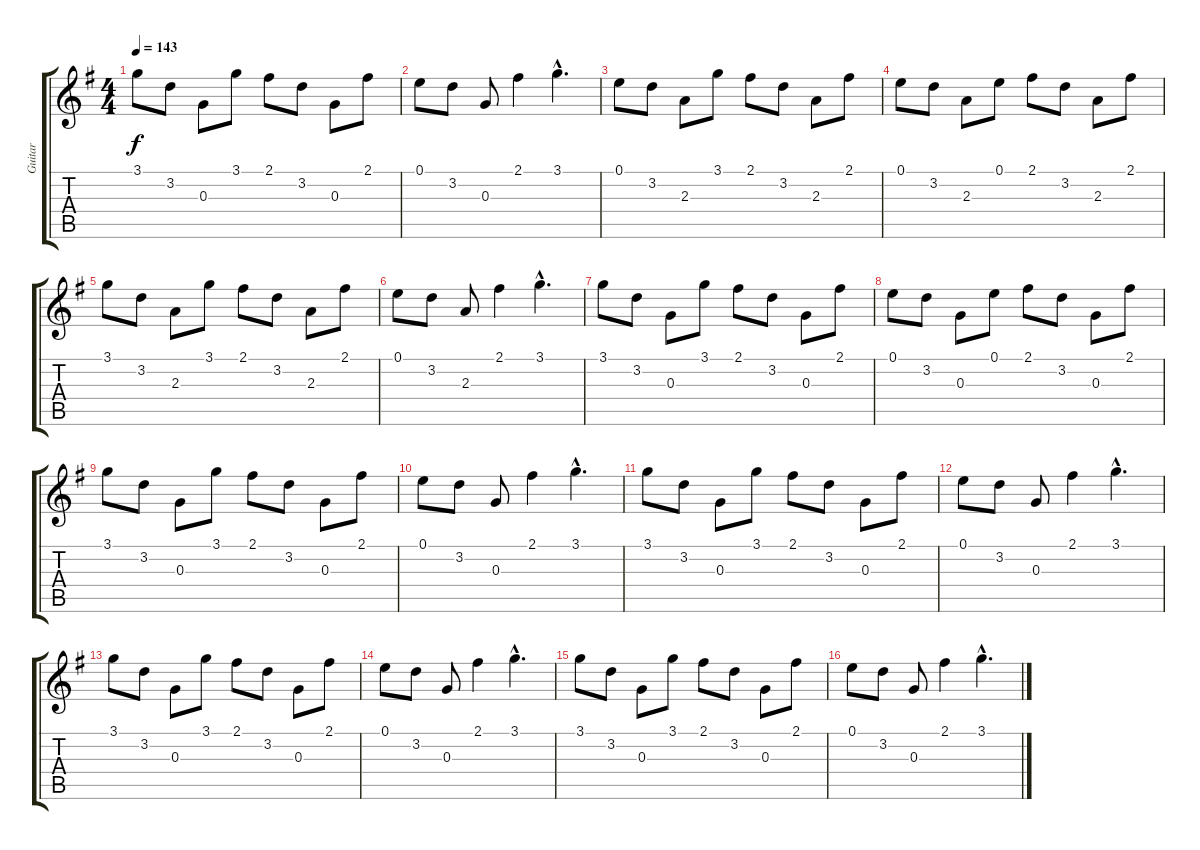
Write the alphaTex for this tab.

\track ("Guitar" "Guitar") {instrument acousticguitarsteel}
\staff {score tabs}
\tuning (E4 B3 G3 D3 A2 E2) {hide}
\ts (4 4)
\tempo 143
\clef g2
\ks g
3.1.8{dy f} 3.2.8 0.3.8 3.1.8 2.1.8 3.2.8 0.3.8 2.1.8 |
0.1.8 3.2.8 0.3.8 2.1.4 3.1{hac}.4{d} |
0.1.8 3.2.8 2.3.8 3.1.8 2.1.8 3.2.8 2.3.8 2.1.8 |
0.1.8 3.2.8 2.3.8 0.1.8 2.1.8 3.2.8 2.3.8 2.1.8 |
3.1.8 3.2.8 2.3.8 3.1.8 2.1.8 3.2.8 2.3.8 2.1.8 |
0.1.8 3.2.8 2.3.8 2.1.4 3.1{hac}.4{d} |
3.1.8 3.2.8 0.3.8 3.1.8 2.1.8 3.2.8 0.3.8 2.1.8 |
0.1.8 3.2.8 0.3.8 0.1.8 2.1.8 3.2.8 0.3.8 2.1.8 |
3.1.8 3.2.8 0.3.8 3.1.8 2.1.8 3.2.8 0.3.8 2.1.8 |
0.1.8 3.2.8 0.3.8 2.1.4 3.1{hac}.4{d} |
3.1.8 3.2.8 0.3.8 3.1.8 2.1.8 3.2.8 0.3.8 2.1.8 |
0.1.8 3.2.8 0.3.8 2.1.4 3.1{hac}.4{d} |
3.1.8 3.2.8 0.3.8 3.1.8 2.1.8 3.2.8 0.3.8 2.1.8 |
0.1.8 3.2.8 0.3.8 2.1.4 3.1{hac}.4{d} |
3.1.8 3.2.8 0.3.8 3.1.8 2.1.8 3.2.8 0.3.8 2.1.8 |
0.1.8 3.2.8 0.3.8 2.1.4 3.1{hac}.4{d}
